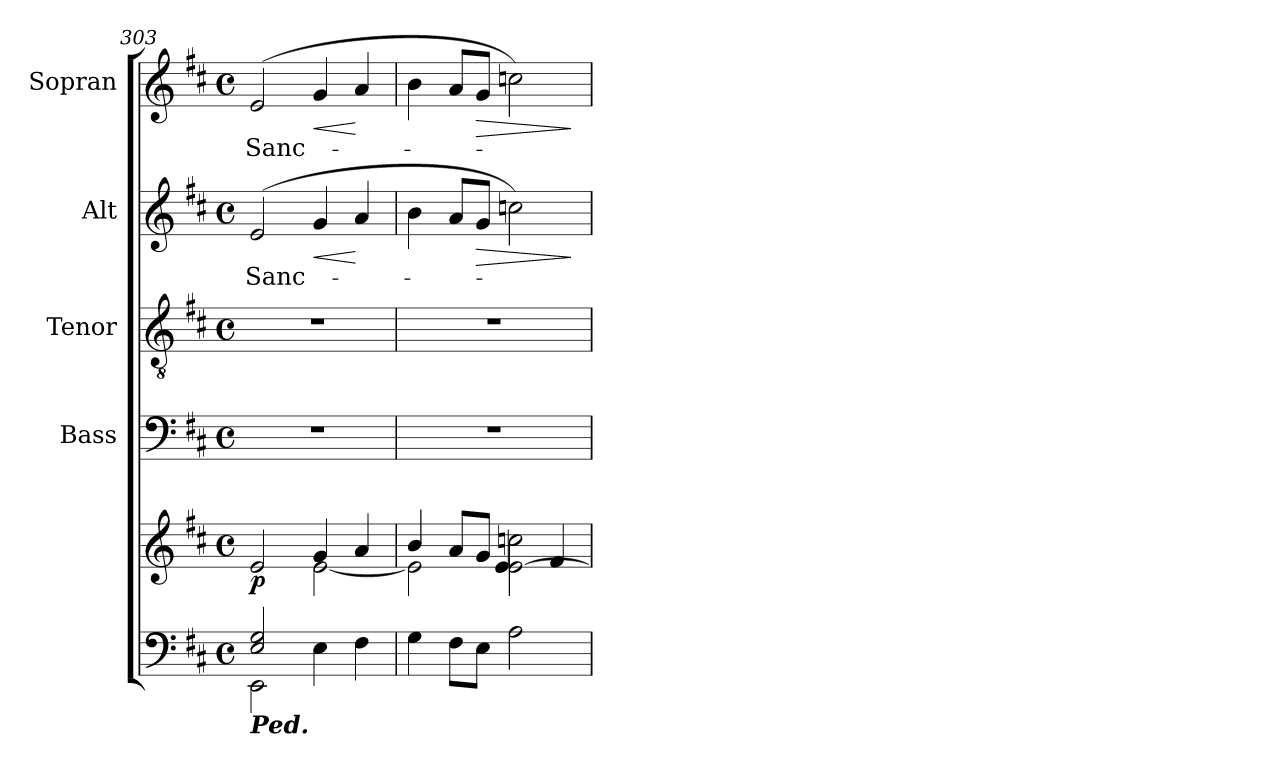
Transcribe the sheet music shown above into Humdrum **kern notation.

**kern	**kern	**dynam	**kern	**kern	**kern	**text	**dynam	**kern	**text	**dynam
*part5	*part5	*part5	*part4	*part3	*part2	*part2	*part2	*part1	*part1	*part1
*staff6	*staff5	*staff5/6	*staff4	*staff3	*staff2	*staff2	*staff2	*staff1	*staff1	*staff1
*	*	*	*I"Bass	*I"Tenor	*I"Alt	*	*	*I"Sopran	*	*
*	*	*	*I'B.	*I'T.	*I'A.	*	*	*I'S.	*	*
*clefF4	*clefG2	*	*clefF4	*clefGv2	*clefG2	*	*	*clefG2	*	*
*k[f#c#]	*k[f#c#]	*	*k[f#c#]	*k[f#c#]	*k[f#c#]	*	*	*k[f#c#]	*	*
*D:	*D:	*	*D:	*D:	*D:	*	*	*D:	*	*
*M4/4	*M4/4	*	*M4/4	*M4/4	*M4/4	*	*	*M4/4	*	*
*met(c)	*met(c)	*	*met(c)	*met(c)	*met(c)	*	*	*met(c)	*	*
=303	=303	=303	=303	=303	=303	=303	=303	=303	=303	=303
*^	*^	*	*	*	*	*	*	*	*	*
!LO:TX:b:Bi:t=Ped.	!	!	!	!	!	!	!	!	!	!	!	!
!	!	!	!	!LO:DY:b	!	!	!	!LO:LY:b	!	!	!LO:LY:b	!
2E/ 2G/	2EE\	2e/	2ryy	p	1r	1r	(2e/	Sanc-	.	(2e/	Sanc-	.
!	!	!	!	!	!	!	!	!	!LO:HP:b	!	!	!LO:HP:b
4E\	2ryy	4g/	[<2e\	.	.	.	4g/	.	<	4g/	.	<
4F#\	.	4a/	.	.	.	.	4a/	.	[	4a/	.	[
*v	*v	*	*	*	*	*	*	*	*	*	*	*
=304	=304	=304	=304	=304	=304	=304	=304	=304	=304	=304	=304
4G\	4b/	2e\]	.	1r	1r	4b\	.	.	4b\	.	.
8F#\L	8a/L	.	.	.	.	8a/L	.	.	8a/L	.	.
!	!	!	!	!	!	!	!	!LO:HP:b	!	!	!LO:HP:b
8E\J	8g/J	.	.	.	.	8g/J	.	>	8g/J	.	>
2A\	[<2e\ 2ccn\	4e/	.	.	.	2ccn\)	.	.	2ccn\)	.	.
.	.	4f#/	.	.	.	.	.	.	.	.	.
*	*v	*v	*	*	*	*	*	*	*	*	*
.	.	.	.	.	.	.	]	.	.	]
=	=	=	=	=	=	=	=	=	=	=
*-	*-	*-	*-	*-	*-	*-	*-	*-	*-	*-
